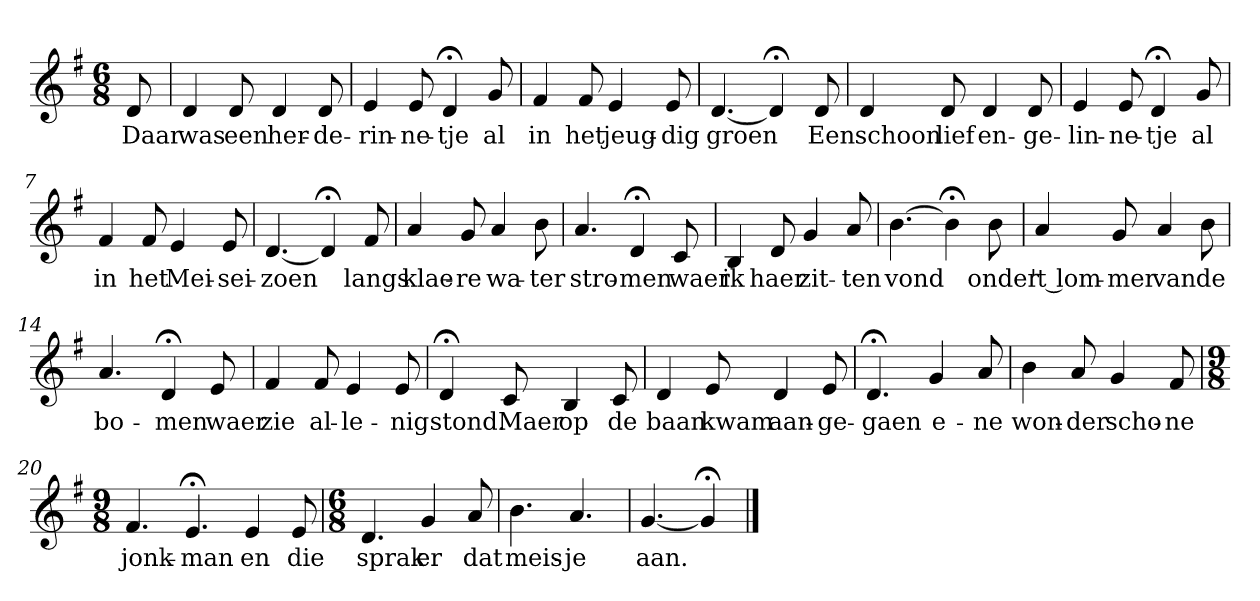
**kern	**text
*part1	*part1
*staff1	*staff1
*k[f#]	*
*G:	*
*M6/8	*
*MM120	*
=	=
8d	Daar
=1	=1
4d	was
8d	een
4d	her-
8d	-de-
=2	=2
4e	-rin-
8e	-ne-
4d;<	-tje
8g	al
=3	=3
4f#	in
8f#	het
4e	jeug-
8e	-dig
=4	=4
[4.d	groen
4d;<]	.
8d	Een
=5	=5
4d	schoon
8d	lief
4d	en-
8d	-ge-
=6	=6
4e	-lin-
8e	-ne-
4d;<	-tje
8g	al
=7	=7
4f#	in
8f#	het
4e	Mei-
8e	-sei-
=8	=8
[4.d	-zoen
4d;<]	.
8f#	langs
=9	=9
4a	klae-
8g	-re
4a	wa-
8b	-ter
=10	=10
4.a	stro-
4d;<	-men
8c	waer
=11	=11
4B	ik
8d	haer
4g	zit-
8a	-ten
=12	=12
[4.b	vond
4b;<]	.
8b	onder
=13	=13
4a	't lom-
8g	-mer
4a	van
8b	de
=14	=14
4.a	bo-
4d;<	-men
8e	waer
=15	=15
4f#	zie
8f#	al-
4e	-le-
8e	-nig
=16	=16
4d;<	stond.
8c	Maer
4B	op
8c	de
=17	=17
4d	baan
8e	kwam
4d	aan-
8e	-ge-
=18	=18
4.d;<	-gaen
4g	e-
8a	-ne
=19	=19
4b	won-
8a	-der
4g	scho-
8f#	-ne
=20	=20
*M9/8	*
4.f#	jonk-
4.e;<	-man
4e	en
8e	die
=21	=21
*M6/8	*
4.d	sprak
4g	er
8a	dat
=22	=22
4.b	meis-
4.a	-je
=23	=23
[4.g	aan.
4g;<]	.
==	==
*-	*-
